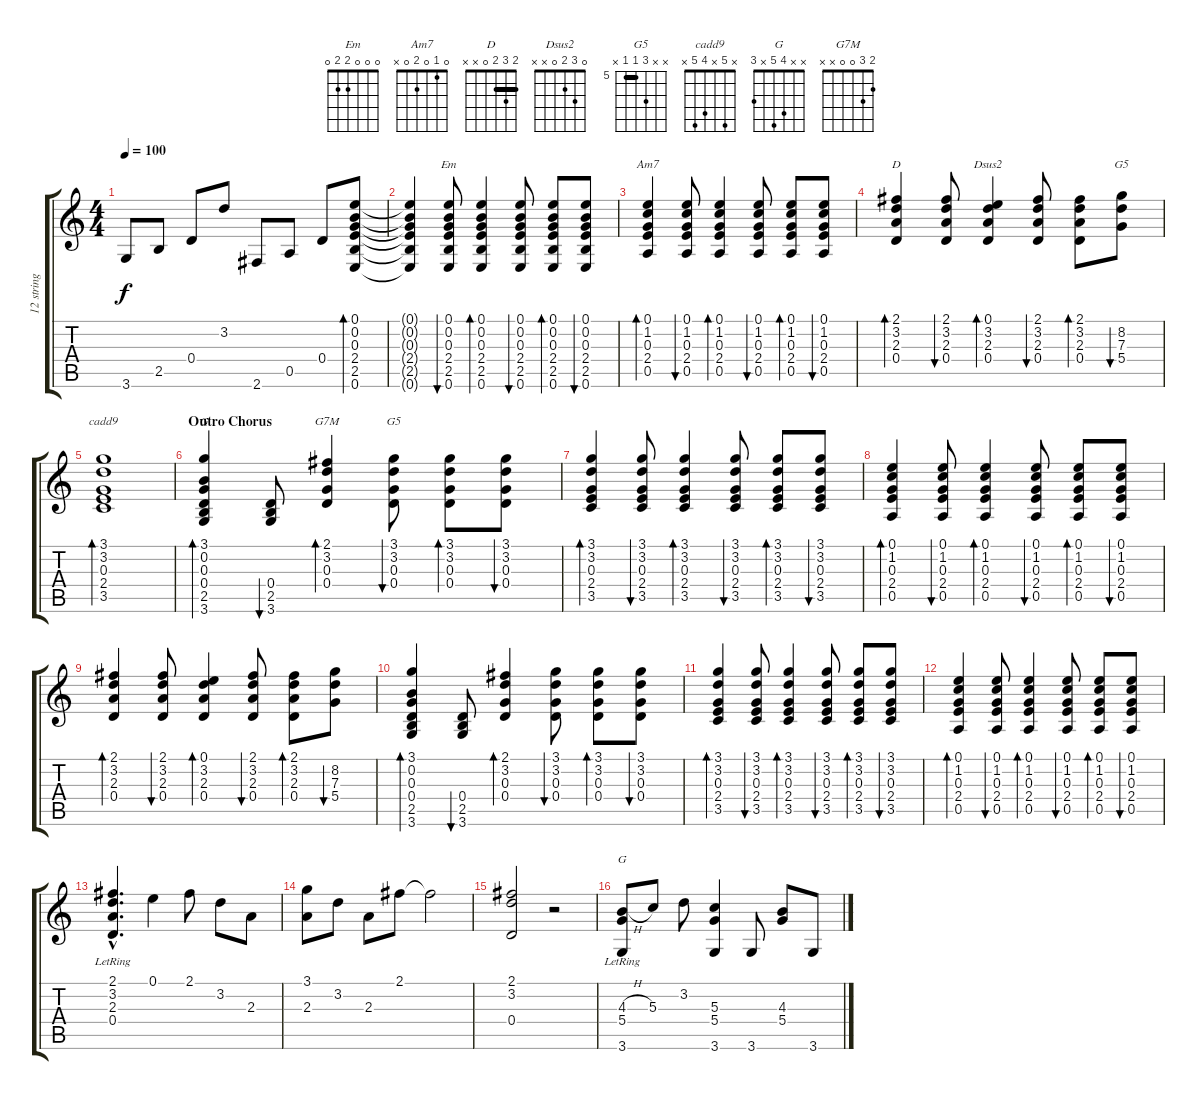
\track ("12 string Steelguitar" "12 string ") {instrument acousticguitarsteel}
\staff {score tabs}
\tuning (E4 B3 G3 D3 A2 E2) {hide}
\chord ("Em" 0 0 0 2 2 0)
\chord ("Am7" 0 1 0 2 0 x)
\chord ("D" 2 3 2 0 x x) {barre 2}
\chord ("Dsus2" 0 3 2 0 x x)
\chord ("G5" x 8 7 5 x x) {firstfret 5}
\chord ("cadd9" x 5 x 4 5 x)
\chord ("G" 3 0 0 0 2 3)
\chord ("G7M" 2 3 0 0 x x)
\chord ("G5" x x 7 5 5 x) {firstfret 5 barre 5}
\chord ("G" x x 4 5 x 3)
\ts (4 4)
\tempo 100
\clef g2
\ks c
3.6.8{dy f} 2.5.8 0.4.8 3.2.8 2.6.8 0.5.8 0.4.8 (0.1 0.2 0.3 2.4 2.5 0.6).8{bd 60} |
(0.1{t} 0.2{t} 0.3{t} 2.4{t} 2.5{t} 0.6{t}).4 (0.1 0.2 0.3 2.4 2.5 0.6).8{bu 60 ch "Em"} (0.1 0.2 0.3 2.4 2.5 0.6).4{bd 60} (0.1 0.2 0.3 2.4 2.5 0.6).8{bu 60} (0.1 0.2 0.3 2.4 2.5 0.6).8{bd 60} (0.1 0.2 0.3 2.4 2.5 0.6).8{bu 60} |
(0.1 1.2 0.3 2.4 0.5).4{bd 60 ch "Am7"} (0.1 1.2 0.3 2.4 0.5).8{bu 60} (0.1 1.2 0.3 2.4 0.5).4{bd 60} (0.1 1.2 0.3 2.4 0.5).8{bu 60} (0.1 1.2 0.3 2.4 0.5).8{bd 60} (0.1 1.2 0.3 2.4 0.5).8{bu 60} |
(2.1 3.2 2.3 0.4).4{bd 60 ch "D"} (2.1 3.2 2.3 0.4).8{bu 60} (0.1 3.2 2.3 0.4).4{bd 60 ch "Dsus2"} (2.1 3.2 2.3 0.4).8{bu 60} (2.1 3.2 2.3 0.4).8{bd 60} (8.2 7.3 5.4).8{bu 60 ch "G5"} |
(3.1 3.2 0.3 2.4 3.5).1{bd 60 ch "cadd9"} |
\section ("" "Outro Chorus")
(3.1 0.2 0.3 0.4 2.5 3.6).4{bd 60 ch "G"} (0.4 2.5 3.6).8{bu 60} (2.1 3.2 0.3 0.4).4{bd 60 ch "G7M"} (3.1 3.2 0.3 0.4).8{bu 60 ch "G5"} (3.1 3.2 0.3 0.4).8{bd 60} (3.1 3.2 0.3 0.4).8{bu 60} |
(3.1 3.2 0.3 2.4 3.5).4{bd 60} (3.1 3.2 0.3 2.4 3.5).8{bu 60} (3.1 3.2 0.3 2.4 3.5).4{bd 60} (3.1 3.2 0.3 2.4 3.5).8{bu 60} (3.1 3.2 0.3 2.4 3.5).8{bd 60} (3.1 3.2 0.3 2.4 3.5).8{bu 60} |
(0.1 1.2 0.3 2.4 0.5).4{bd 60} (0.1 1.2 0.3 2.4 0.5).8{bu 60} (0.1 1.2 0.3 2.4 0.5).4{bd 60} (0.1 1.2 0.3 2.4 0.5).8{bu 60} (0.1 1.2 0.3 2.4 0.5).8{bd 60} (0.1 1.2 0.3 2.4 0.5).8{bu 60} |
(2.1 3.2 2.3 0.4).4{bd 60} (2.1 3.2 2.3 0.4).8{bu 60} (0.1 3.2 2.3 0.4).4{bd 60} (2.1 3.2 2.3 0.4).8{bu 60} (2.1 3.2 2.3 0.4).8{bd 60} (8.2 7.3 5.4).8{bu 60} |
(3.1 0.2 0.3 0.4 2.5 3.6).4{bd 60} (0.4 2.5 3.6).8{bu 60} (2.1 3.2 0.3 0.4).4{bd 60} (3.1 3.2 0.3 0.4).8{bu 60} (3.1 3.2 0.3 0.4).8{bd 60} (3.1 3.2 0.3 0.4).8{bu 60} |
(3.1 3.2 0.3 2.4 3.5).4{bd 60} (3.1 3.2 0.3 2.4 3.5).8{bu 60} (3.1 3.2 0.3 2.4 3.5).4{bd 60} (3.1 3.2 0.3 2.4 3.5).8{bu 60} (3.1 3.2 0.3 2.4 3.5).8{bd 60} (3.1 3.2 0.3 2.4 3.5).8{bu 60} |
(0.1 1.2 0.3 2.4 0.5).4{bd 60} (0.1 1.2 0.3 2.4 0.5).8{bu 60} (0.1 1.2 0.3 2.4 0.5).4{bd 60} (0.1 1.2 0.3 2.4 0.5).8{bu 60} (0.1 1.2 0.3 2.4 0.5).8{bd 60} (0.1 1.2 0.3 2.4 0.5).8{bu 60} |
(2.1{hac} 3.2{hac} 2.3{hac} 0.4{hac lr}).4{d} 0.1.4 2.1.8 3.2.8 2.3.8 |
(3.1 2.3).8 3.2.8 2.3.8 2.1.8 2.1{t}.2 |
(2.1 3.2 0.4).2 r.2 |
(4.3{h} 5.4 3.6{lr}).8{ch "G"} 5.3.8 3.2.8 (5.3 5.4 3.6).4 3.6.8 (4.3 5.4).8 3.6.8
